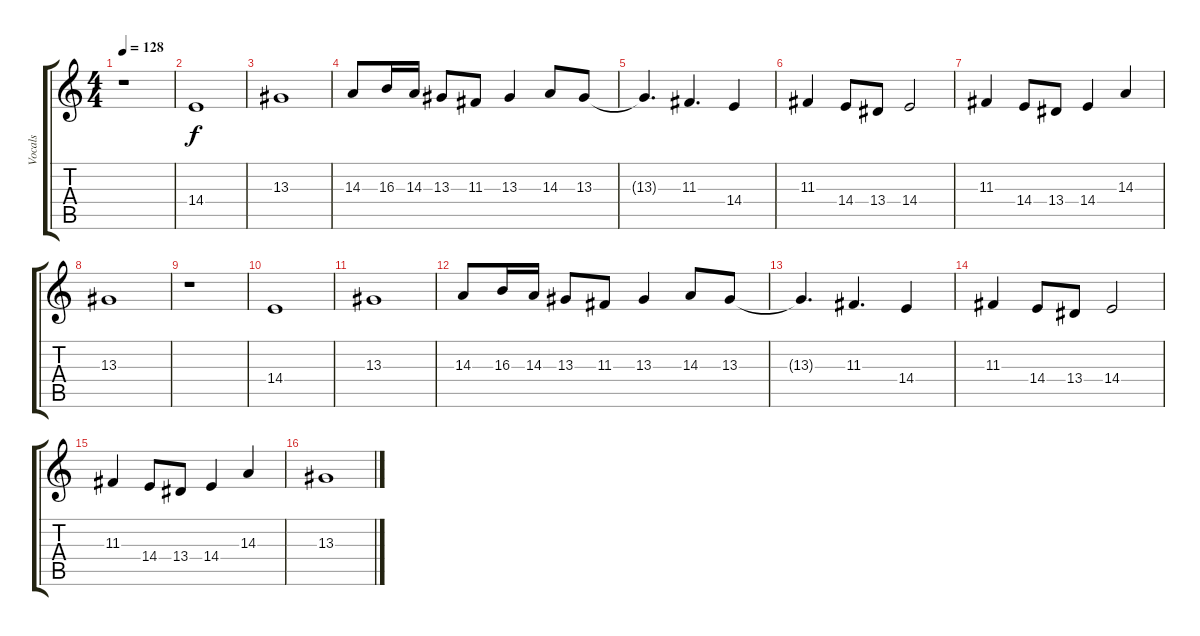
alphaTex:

\track ("Vocals" "Vocals") {instrument synthstrings1}
\staff {score tabs}
\tuning (E4 B3 G3 D3 A2 E2) {hide}
\ts (4 4)
\tempo 128
\clef g2
\ks c
r.1{dy f} |
14.4.1 |
13.3.1 |
14.3.8 16.3.16 14.3.16 13.3.8 11.3.8 13.3.4 14.3.8 13.3.8 |
13.3{t}.4{d} 11.3.4{d} 14.4.4 |
11.3.4 14.4.8 13.4.8 14.4.2 |
11.3.4 14.4.8 13.4.8 14.4.4 14.3.4 |
13.3.1 |
r.1 |
14.4.1 |
13.3.1 |
14.3.8 16.3.16 14.3.16 13.3.8 11.3.8 13.3.4 14.3.8 13.3.8 |
13.3{t}.4{d} 11.3.4{d} 14.4.4 |
11.3.4 14.4.8 13.4.8 14.4.2 |
11.3.4 14.4.8 13.4.8 14.4.4 14.3.4 |
13.3.1
